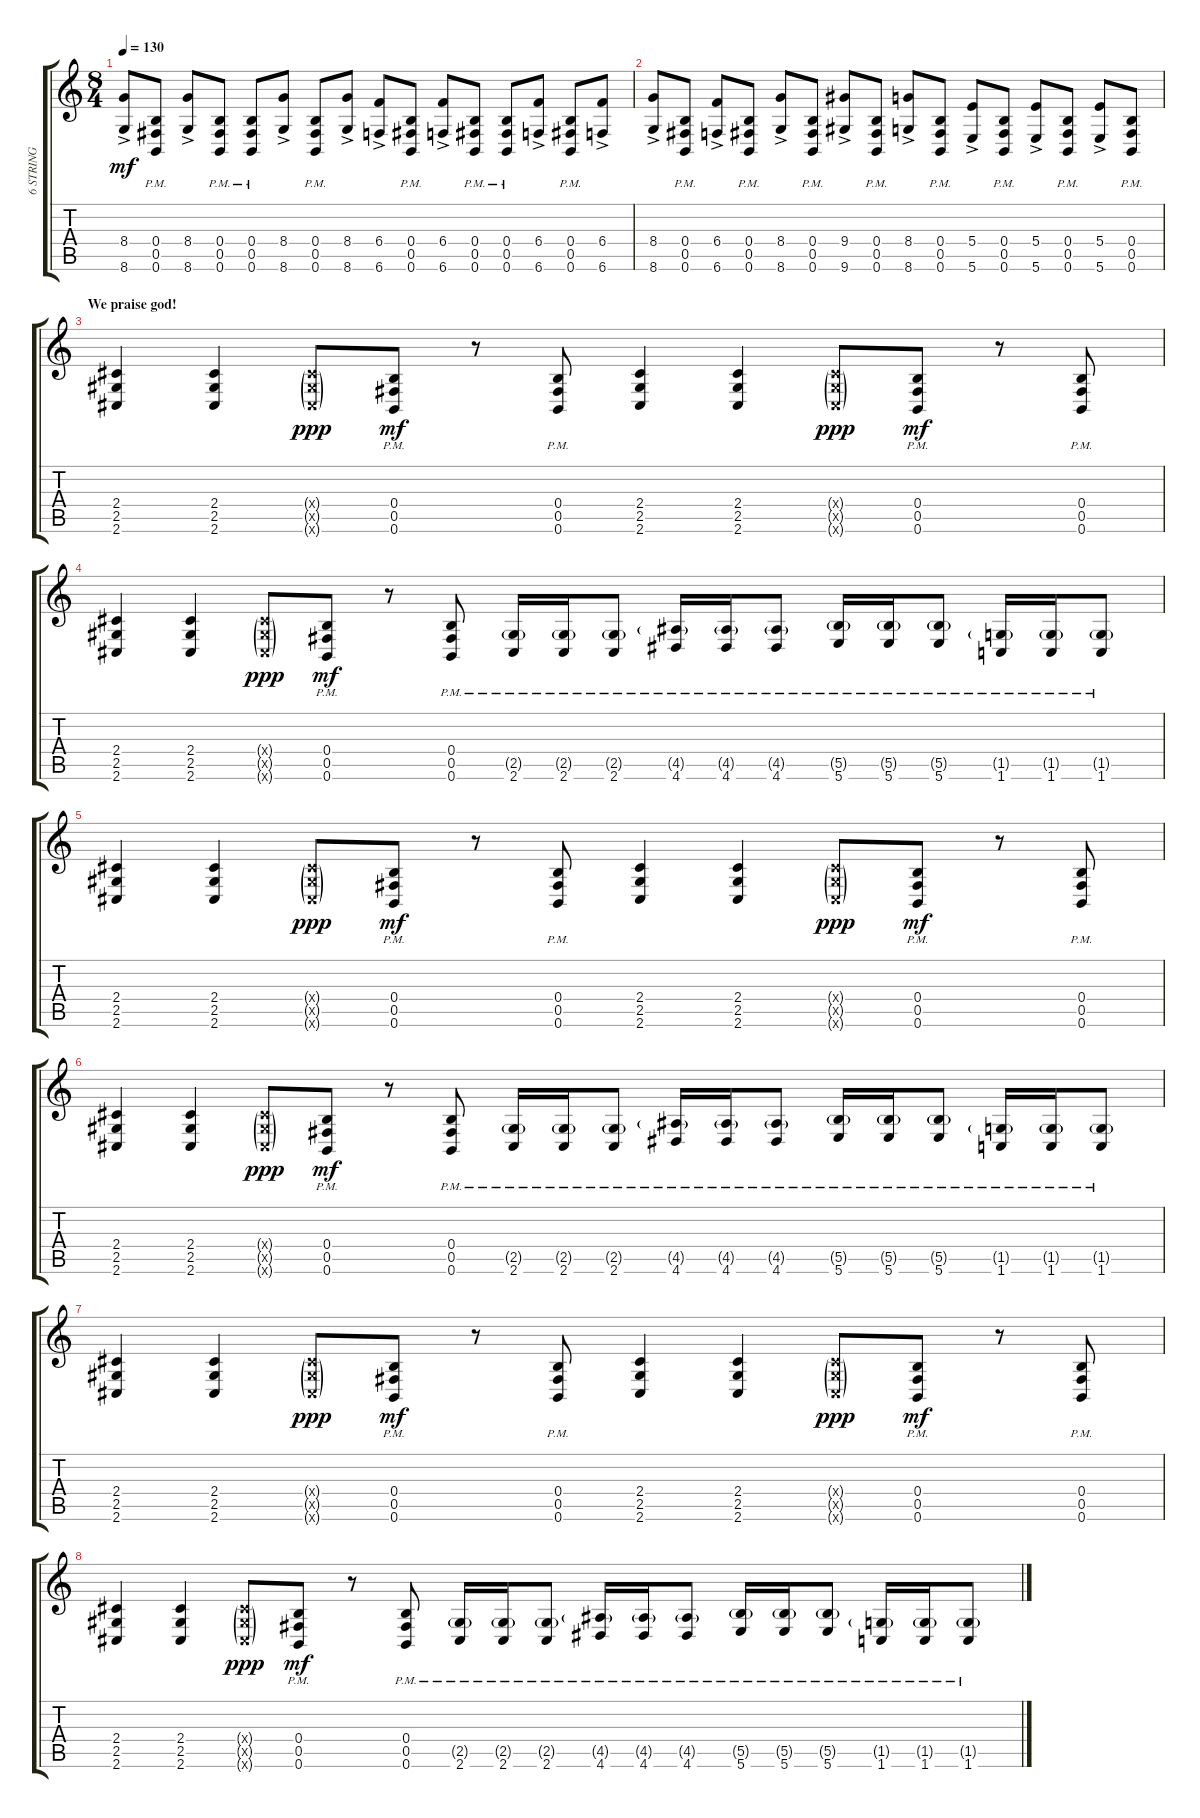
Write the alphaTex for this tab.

\track ("6 STRING" "6 STRING") {instrument distortionguitar}
\staff {score tabs}
\tuning (Eb4 B3 Gb3 B2 Gb2 B1) {hide}
\ts (8 4)
\tempo 130
\clef g2
\ks c
(8.4 8.6{ac}).8{dy mf} (0.4{pm} 0.5{pm} 0.6{pm}).8 (8.4 8.6{ac}).8 (0.4{pm} 0.5{pm} 0.6{pm}).8 (0.4{pm} 0.5{pm} 0.6{pm}).8 (8.4 8.6{ac}).8 (0.4{pm} 0.5{pm} 0.6{pm}).8 (8.4 8.6{ac}).8 (6.4 6.6{ac}).8 (0.4{pm} 0.5{pm} 0.6{pm}).8 (6.4 6.6{ac}).8 (0.4{pm} 0.5{pm} 0.6{pm}).8 (0.4{pm} 0.5{pm} 0.6{pm}).8 (6.4 6.6{ac}).8 (0.4{pm} 0.5{pm} 0.6{pm}).8 (6.4 6.6{ac}).8 |
(8.4 8.6{ac}).8 (0.4{pm} 0.5{pm} 0.6{pm}).8 (6.4 6.6{ac}).8 (0.4{pm} 0.5{pm} 0.6{pm}).8 (8.4 8.6{ac}).8 (0.4{pm} 0.5{pm} 0.6{pm}).8 (9.4 9.6{ac}).8 (0.4{pm} 0.5{pm} 0.6{pm}).8 (8.4 8.6{ac}).8 (0.4{pm} 0.5{pm} 0.6{pm}).8 (5.4 5.6{ac}).8 (0.4{pm} 0.5{pm} 0.6{pm}).8 (5.4 5.6{ac}).8 (0.4{pm} 0.5{pm} 0.6{pm}).8 (5.4 5.6{ac}).8 (0.4{pm} 0.5{pm} 0.6{pm}).8 |
\section ("" "We praise god!")
(2.4 2.5 2.6).4 (2.4 2.5 2.6).4 (2.4{g x} 2.5{g x} 2.6{g x}).8{dy ppp} (0.4{pm} 0.5 0.6).8{dy mf} r.8 (0.4{pm} 0.5 0.6).8 (2.4 2.5 2.6).4 (2.4 2.5 2.6).4 (2.4{g x} 2.5{g x} 2.6{g x}).8{dy ppp} (0.4{pm} 0.5 0.6).8{dy mf} r.8 (0.4{pm} 0.5 0.6).8 |
(2.4 2.5 2.6).4 (2.4 2.5 2.6).4 (2.4{g x} 2.5{g x} 2.6{g x}).8{dy ppp} (0.4{pm} 0.5 0.6).8{dy mf} r.8 (0.4{pm} 0.5 0.6).8 (2.5{g pm} 2.6{pm}).16 (2.5{g pm} 2.6{pm}).16 (2.5{g pm} 2.6{pm}).8 (4.5{g pm} 4.6{pm}).16 (4.5{g pm} 4.6{pm}).16 (4.5{g pm} 4.6{pm}).8 (5.5{g pm} 5.6{pm}).16 (5.5{g pm} 5.6{pm}).16 (5.5{g pm} 5.6{pm}).8 (1.5{g pm} 1.6{pm}).16 (1.5{g pm} 1.6{pm}).16 (1.5{g pm} 1.6{pm}).8 |
(2.4 2.5 2.6).4 (2.4 2.5 2.6).4 (2.4{g x} 2.5{g x} 2.6{g x}).8{dy ppp} (0.4{pm} 0.5 0.6).8{dy mf} r.8 (0.4{pm} 0.5 0.6).8 (2.4 2.5 2.6).4 (2.4 2.5 2.6).4 (2.4{g x} 2.5{g x} 2.6{g x}).8{dy ppp} (0.4{pm} 0.5 0.6).8{dy mf} r.8 (0.4{pm} 0.5 0.6).8 |
(2.4 2.5 2.6).4 (2.4 2.5 2.6).4 (2.4{g x} 2.5{g x} 2.6{g x}).8{dy ppp} (0.4{pm} 0.5 0.6).8{dy mf} r.8 (0.4{pm} 0.5 0.6).8 (2.5{g pm} 2.6{pm}).16 (2.5{g pm} 2.6{pm}).16 (2.5{g pm} 2.6{pm}).8 (4.5{g pm} 4.6{pm}).16 (4.5{g pm} 4.6{pm}).16 (4.5{g pm} 4.6{pm}).8 (5.5{g pm} 5.6{pm}).16 (5.5{g pm} 5.6{pm}).16 (5.5{g pm} 5.6{pm}).8 (1.5{g pm} 1.6{pm}).16 (1.5{g pm} 1.6{pm}).16 (1.5{g pm} 1.6{pm}).8 |
(2.4 2.5 2.6).4 (2.4 2.5 2.6).4 (2.4{g x} 2.5{g x} 2.6{g x}).8{dy ppp} (0.4{pm} 0.5 0.6).8{dy mf} r.8 (0.4{pm} 0.5 0.6).8 (2.4 2.5 2.6).4 (2.4 2.5 2.6).4 (2.4{g x} 2.5{g x} 2.6{g x}).8{dy ppp} (0.4{pm} 0.5 0.6).8{dy mf} r.8 (0.4{pm} 0.5 0.6).8 |
(2.4 2.5 2.6).4 (2.4 2.5 2.6).4 (2.4{g x} 2.5{g x} 2.6{g x}).8{dy ppp} (0.4{pm} 0.5 0.6).8{dy mf} r.8 (0.4{pm} 0.5 0.6).8 (2.5{g pm} 2.6{pm}).16 (2.5{g pm} 2.6{pm}).16 (2.5{g pm} 2.6{pm}).8 (4.5{g pm} 4.6{pm}).16 (4.5{g pm} 4.6{pm}).16 (4.5{g pm} 4.6{pm}).8 (5.5{g pm} 5.6{pm}).16 (5.5{g pm} 5.6{pm}).16 (5.5{g pm} 5.6{pm}).8 (1.5{g pm} 1.6{pm}).16 (1.5{g pm} 1.6{pm}).16 (1.5{g pm} 1.6{pm}).8
